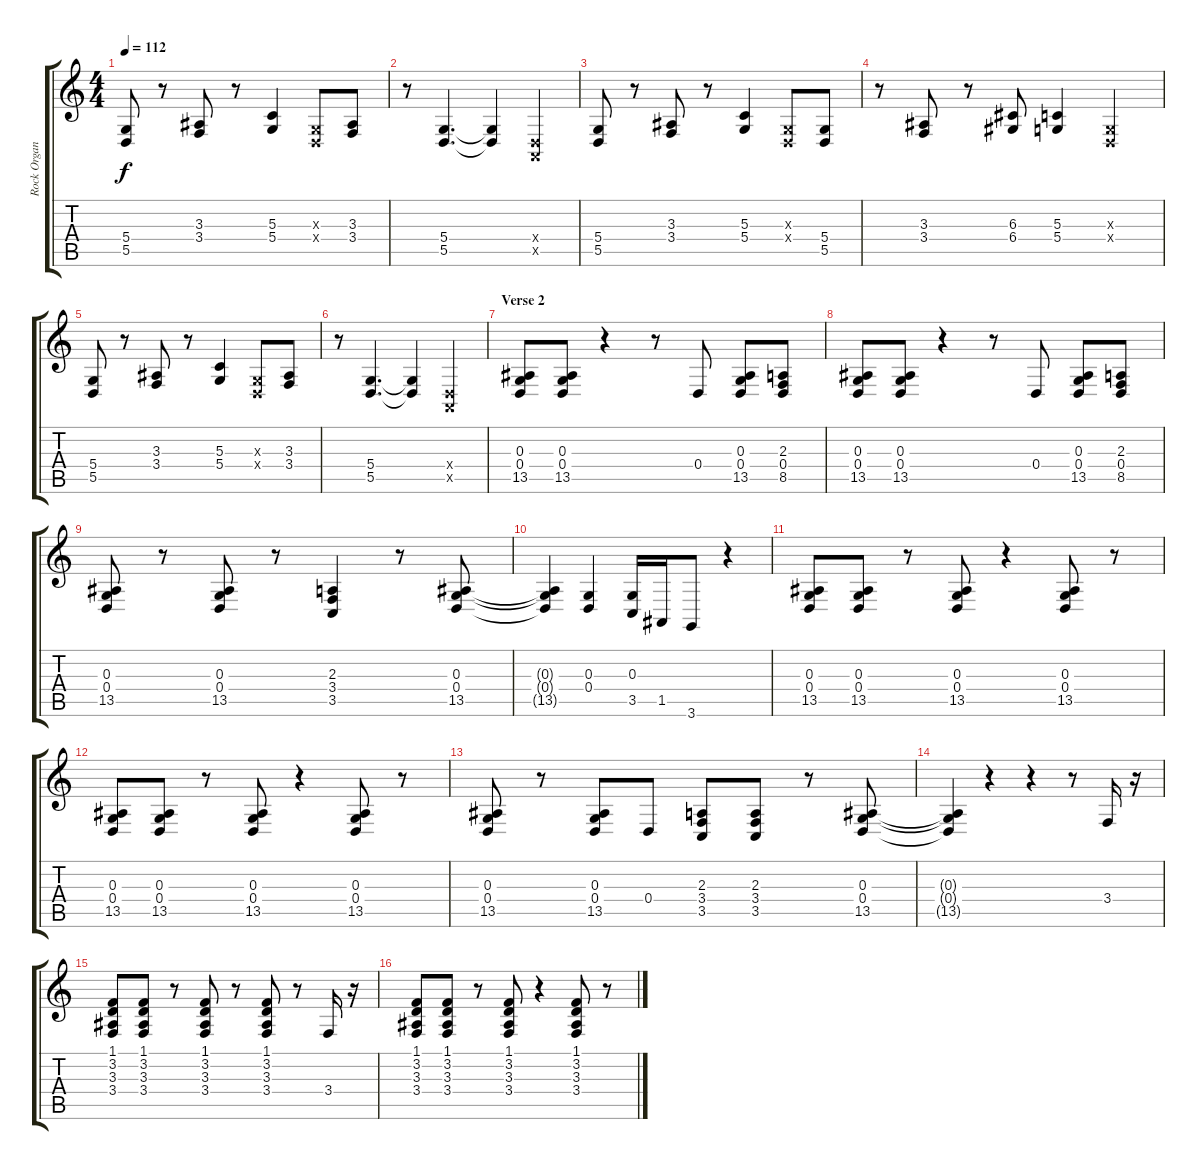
\track ("Rock Organ" "Rock Organ") {instrument rockorgan}
\staff {score tabs}
\tuning (E4 B3 G3 D3 A2 E2) {hide}
\ts (4 4)
\tempo 112
\clef g2
\ks c
(5.4 5.5).8{dy f} r.8 (3.3 3.4).8 r.8 (5.3 5.4).4 (0.3{x} 0.4{x}).8 (3.3 3.4).8 |
r.8 (5.4 5.5).4{d} (5.4{t} 5.5{t}).4 (0.4{x} 0.5{x}).4 |
(5.4 5.5).8 r.8 (3.3 3.4).8 r.8 (5.3 5.4).4 (0.3{x} 0.4{x}).8 (5.4 5.5).8 |
r.8 (3.3 3.4).8 r.8 (6.3 6.4).8 (5.3 5.4).4 (0.3{x} 0.4{x}).4 |
(5.4 5.5).8 r.8 (3.3 3.4).8 r.8 (5.3 5.4).4 (0.3{x} 0.4{x}).8 (3.3 3.4).8 |
r.8 (5.4 5.5).4{d} (5.4{t} 5.5{t}).4 (0.4{x} 0.5{x}).4 |
\section ("" "Verse 2")
(0.3 0.4 13.5).8 (0.3 0.4 13.5).8 r.4 r.8 0.4.8 (0.3 0.4 13.5).8 (2.3 0.4 8.5).8 |
(0.3 0.4 13.5).8 (0.3 0.4 13.5).8 r.4 r.8 0.4.8 (0.3 0.4 13.5).8 (2.3 0.4 8.5).8 |
(0.3 0.4 13.5).8 r.8 (0.3 0.4 13.5).8 r.8 (2.3 3.4 3.5).4 r.8 (0.3 0.4 13.5).8 |
(0.3{t} 0.4{t} 13.5{t}).4 (0.3 0.4).4 (0.3 3.5).16 1.5.16 3.6.8 r.4 |
(0.3 0.4 13.5).8 (0.3 0.4 13.5).8 r.8 (0.3 0.4 13.5).8 r.4 (0.3 0.4 13.5).8 r.8 |
(0.3 0.4 13.5).8 (0.3 0.4 13.5).8 r.8 (0.3 0.4 13.5).8 r.4 (0.3 0.4 13.5).8 r.8 |
(0.3 0.4 13.5).8 r.8 (0.3 0.4 13.5).8 0.4.8 (2.3 3.4 3.5).8 (2.3 3.4 3.5).8 r.8 (0.3 0.4 13.5).8 |
(0.3{t} 0.4{t} 13.5{t}).4 r.4 r.4 r.8 3.4.16 r.16 |
(1.1 3.2 3.3 3.4).8 (1.1 3.2 3.3 3.4).8 r.8 (1.1 3.2 3.3 3.4).8 r.8 (1.1 3.2 3.3 3.4).8 r.8 3.4.16 r.16 |
(1.1 3.2 3.3 3.4).8 (1.1 3.2 3.3 3.4).8 r.8 (1.1 3.2 3.3 3.4).8 r.4 (1.1 3.2 3.3 3.4).8 r.8
